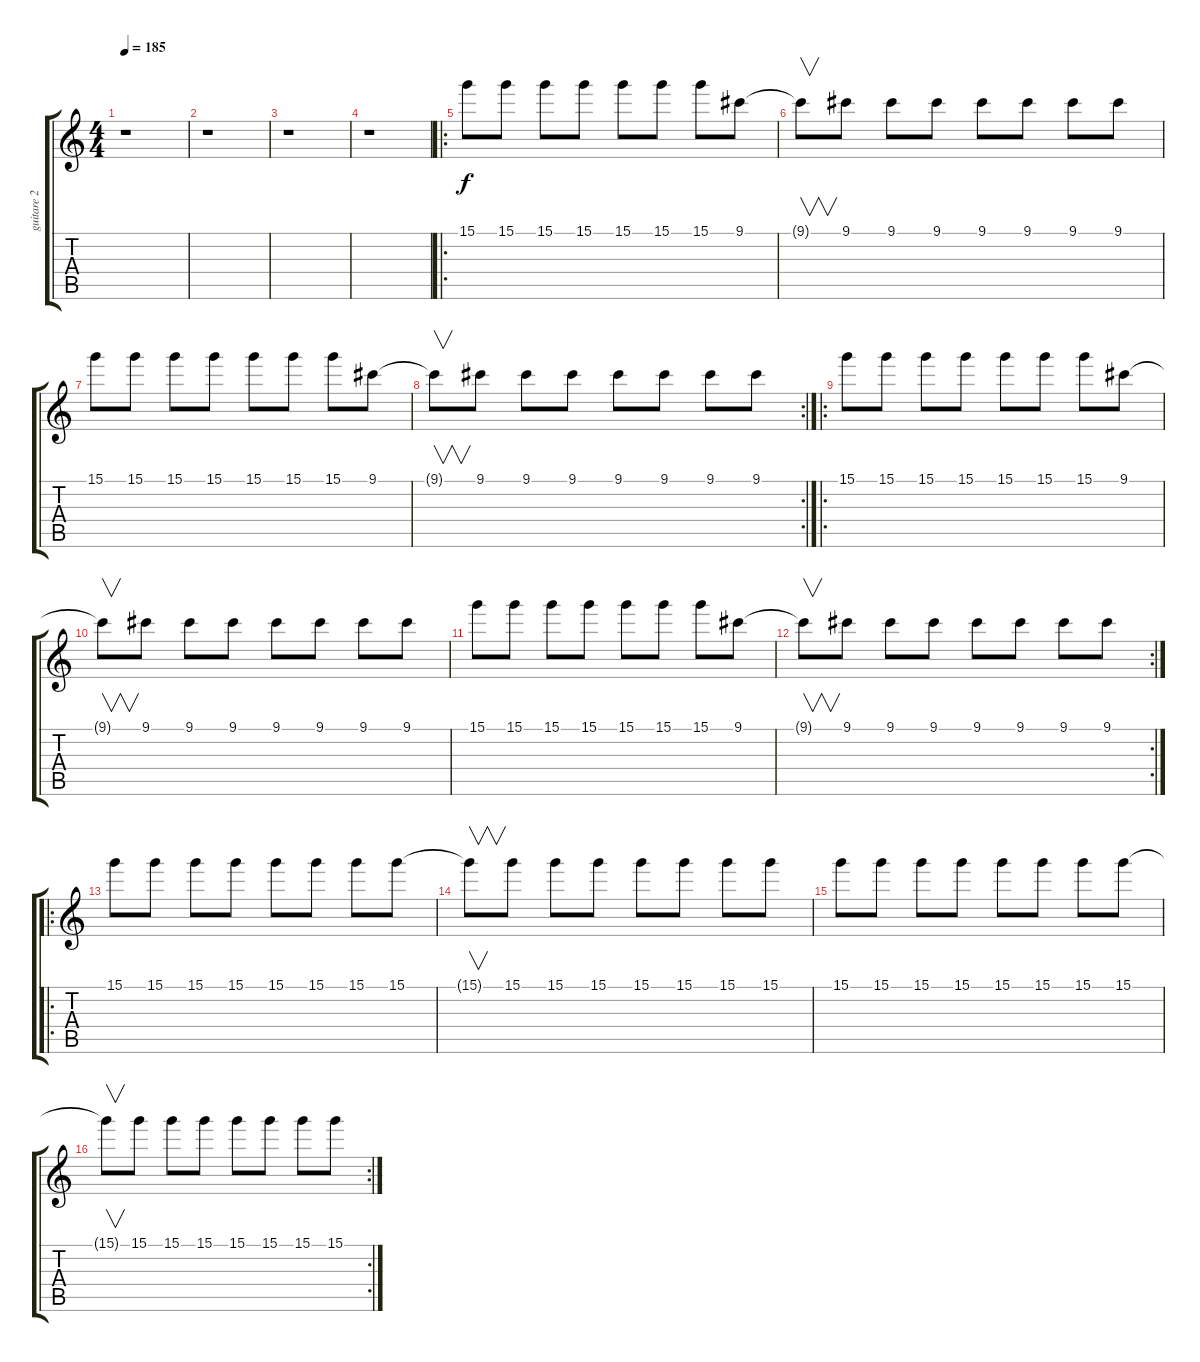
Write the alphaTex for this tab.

\track ("guitare 2" "guitare 2") {instrument overdrivenguitar}
\staff {score tabs}
\tuning (E4 B3 G3 D3 A2 E2) {hide}
\ts (4 4)
\tempo 185
\clef g2
\ks c
r.1{dy f} |
r.1 |
r.1 |
r.1 |
\ro
15.1.8 15.1.8 15.1.8 15.1.8 15.1.8 15.1.8 15.1.8 9.1.8 |
9.1{t}.8{v} 9.1.8 9.1.8 9.1.8 9.1.8 9.1.8 9.1.8 9.1.8 |
15.1.8 15.1.8 15.1.8 15.1.8 15.1.8 15.1.8 15.1.8 9.1.8 |
\rc 2
9.1{t}.8{v} 9.1.8 9.1.8 9.1.8 9.1.8 9.1.8 9.1.8 9.1.8 |
\ro
15.1.8 15.1.8 15.1.8 15.1.8 15.1.8 15.1.8 15.1.8 9.1.8 |
9.1{t}.8{v} 9.1.8 9.1.8 9.1.8 9.1.8 9.1.8 9.1.8 9.1.8 |
15.1.8 15.1.8 15.1.8 15.1.8 15.1.8 15.1.8 15.1.8 9.1.8 |
\rc 2
9.1{t}.8{v} 9.1.8 9.1.8 9.1.8 9.1.8 9.1.8 9.1.8 9.1.8 |
\ro
15.1.8 15.1.8 15.1.8 15.1.8 15.1.8 15.1.8 15.1.8 15.1.8 |
15.1{t}.8{v} 15.1.8 15.1.8 15.1.8 15.1.8 15.1.8 15.1.8 15.1.8 |
15.1.8 15.1.8 15.1.8 15.1.8 15.1.8 15.1.8 15.1.8 15.1.8 |
\rc 2
15.1{t}.8{v} 15.1.8 15.1.8 15.1.8 15.1.8 15.1.8 15.1.8 15.1.8
